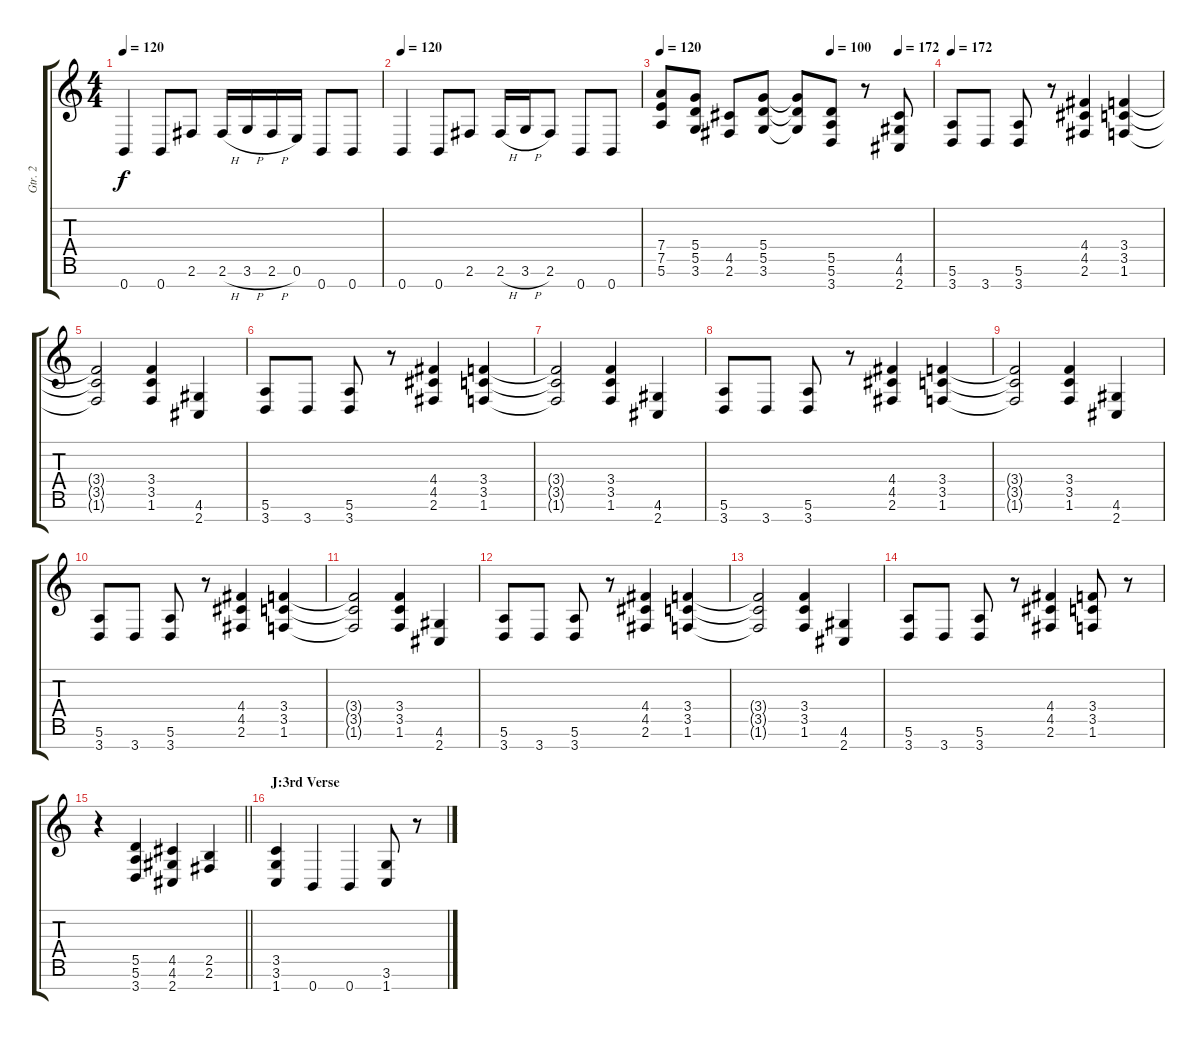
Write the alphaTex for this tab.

\track ("Gtr. 2" "Gtr. 2") {instrument distortionguitar}
\staff {score tabs}
\tuning (E4 B3 G3 D3 A2 E2 B1) {hide}
\ts (4 4)
\tempo 120
\clef g2
\ks c
0.7.4{dy f} 0.7.8 2.6.8 2.6{h}.16 3.6{h}.16 2.6{h}.16 0.6.16 0.7.8 0.7.8 |
\tempo 120
0.7.4 0.7.8 2.6.8 2.6{h}.16 3.6{h}.16 2.6.8 0.7.8 0.7.8 |
\tempo 120
\tempo (100 0.625)
\tempo (172 0.875)
(7.4 7.5 5.6).8 (5.4 5.5 3.6).8 (4.5 2.6).8 (5.4 5.5 3.6).8 (5.4{t} 5.5{t} 3.6{t}).8 (5.5 5.6 3.7).8 r.8 (4.5 4.6 2.7).8 |
\tempo 172
(5.6 3.7).8 3.7.8 (5.6 3.7).8 r.8 (4.4 4.5 2.6).4 (3.4 3.5 1.6).4 |
(3.4{t} 3.5{t} 1.6{t}).2 (3.4 3.5 1.6).4 (4.6 2.7).4 |
(5.6 3.7).8 3.7.8 (5.6 3.7).8 r.8 (4.4 4.5 2.6).4 (3.4 3.5 1.6).4 |
(3.4{t} 3.5{t} 1.6{t}).2 (3.4 3.5 1.6).4 (4.6 2.7).4 |
(5.6 3.7).8 3.7.8 (5.6 3.7).8 r.8 (4.4 4.5 2.6).4 (3.4 3.5 1.6).4 |
(3.4{t} 3.5{t} 1.6{t}).2 (3.4 3.5 1.6).4 (4.6 2.7).4 |
(5.6 3.7).8 3.7.8 (5.6 3.7).8 r.8 (4.4 4.5 2.6).4 (3.4 3.5 1.6).4 |
(3.4{t} 3.5{t} 1.6{t}).2 (3.4 3.5 1.6).4 (4.6 2.7).4 |
(5.6 3.7).8 3.7.8 (5.6 3.7).8 r.8 (4.4 4.5 2.6).4 (3.4 3.5 1.6).4 |
(3.4{t} 3.5{t} 1.6{t}).2 (3.4 3.5 1.6).4 (4.6 2.7).4 |
(5.6 3.7).8 3.7.8 (5.6 3.7).8 r.8 (4.4 4.5 2.6).4 (3.4 3.5 1.6).8 r.8 |
\barLineRight lightlight
r.4 (5.5 5.6 3.7).4 (4.5 4.6 2.7).4 (2.5 2.6).4 |
\section ("" "J:3rd Verse")
(3.5 3.6 1.7).4 0.7.4 0.7.4 (3.6 1.7).8 r.8
